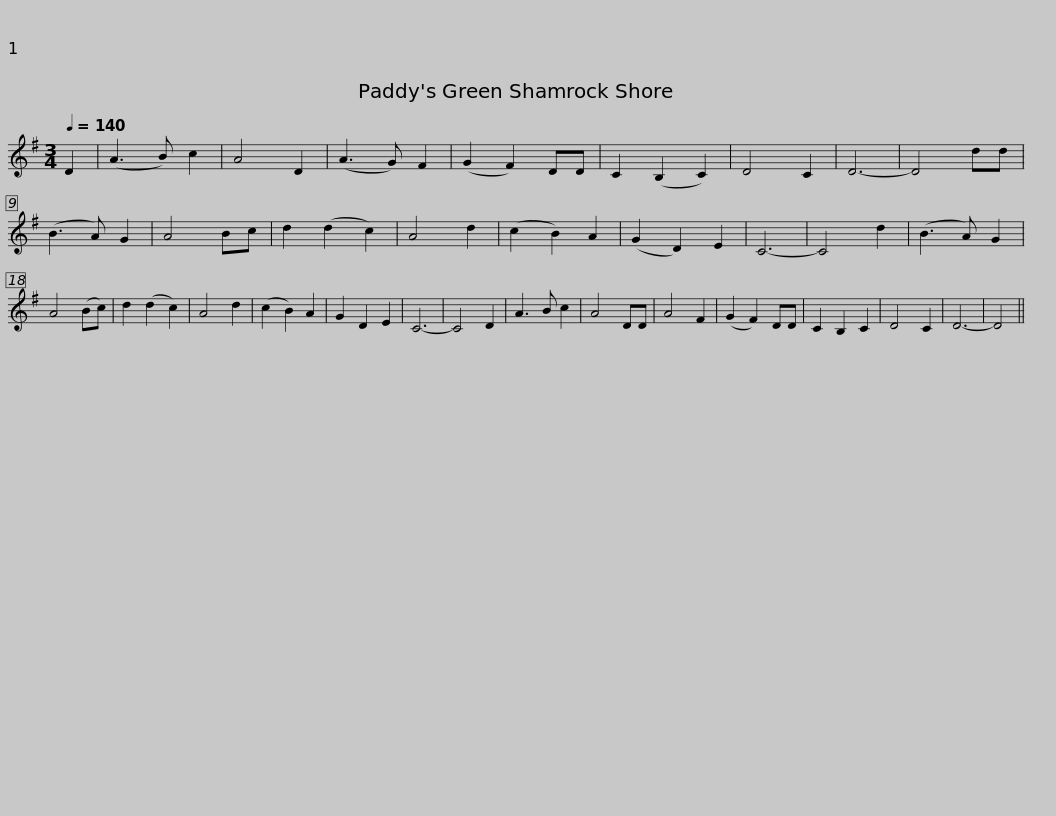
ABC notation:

X:1
L:1/8
Q:1/4=140
M:3/4
I:linebreak $
K:G
V:1 treble
V:1
 D2 | (A3 B) c2 | A4 D2 | (A3 G) F2 | (G2 F2) DD | %5
 C2 (B,2 C2) | D4 C2 | D6- | D4 dd | (B3 A) G2 | %10
 A4 Bc | d2 (d2 c2) | A4 d2 |$ (c2 B2) A2 | (G2 D2) E2 | %15
 C6- | C4 d2 | (B3 A) G2 | A4 (Bc) | d2 (d2 c2) | %20
 A4 d2 | (c2 B2) A2 | G2 D2 E2 | C6- | C4 D2 | %25
 A3 B c2 | A4 DD |$ A4 F2 | (G2 F2) DD | C2 B,2 C2 | %30
 D4 C2 | D6- | D4 || %33
